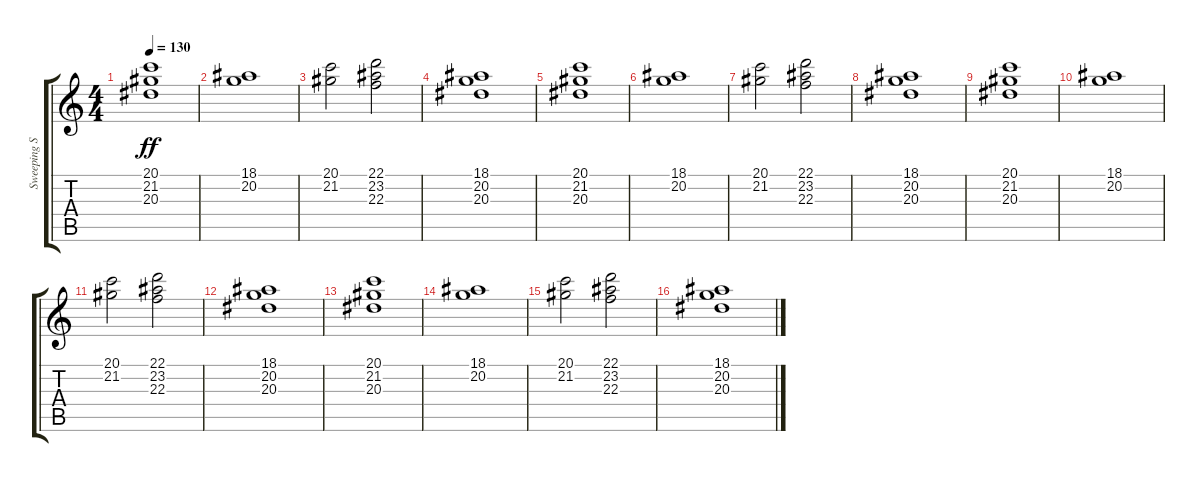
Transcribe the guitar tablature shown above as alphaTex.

\track ("Sweeping Synth" "Sweeping S") {instrument synthstrings2}
\staff {score tabs}
\tuning (E4 B3 G3 D3 A2 E2) {hide}
\ts (4 4)
\tempo 130
\clef g2
\ks c
(20.1 21.2 20.3).1{dy ff} |
(18.1 20.2).1 |
(20.1 21.2).2 (22.1 23.2 22.3).2 |
(18.1 20.2 20.3).1 |
(20.1 21.2 20.3).1 |
(18.1 20.2).1 |
(20.1 21.2).2 (22.1 23.2 22.3).2 |
(18.1 20.2 20.3).1 |
(20.1 21.2 20.3).1 |
(18.1 20.2).1 |
(20.1 21.2).2 (22.1 23.2 22.3).2 |
(18.1 20.2 20.3).1 |
(20.1 21.2 20.3).1 |
(18.1 20.2).1 |
(20.1 21.2).2 (22.1 23.2 22.3).2 |
(18.1 20.2 20.3).1
